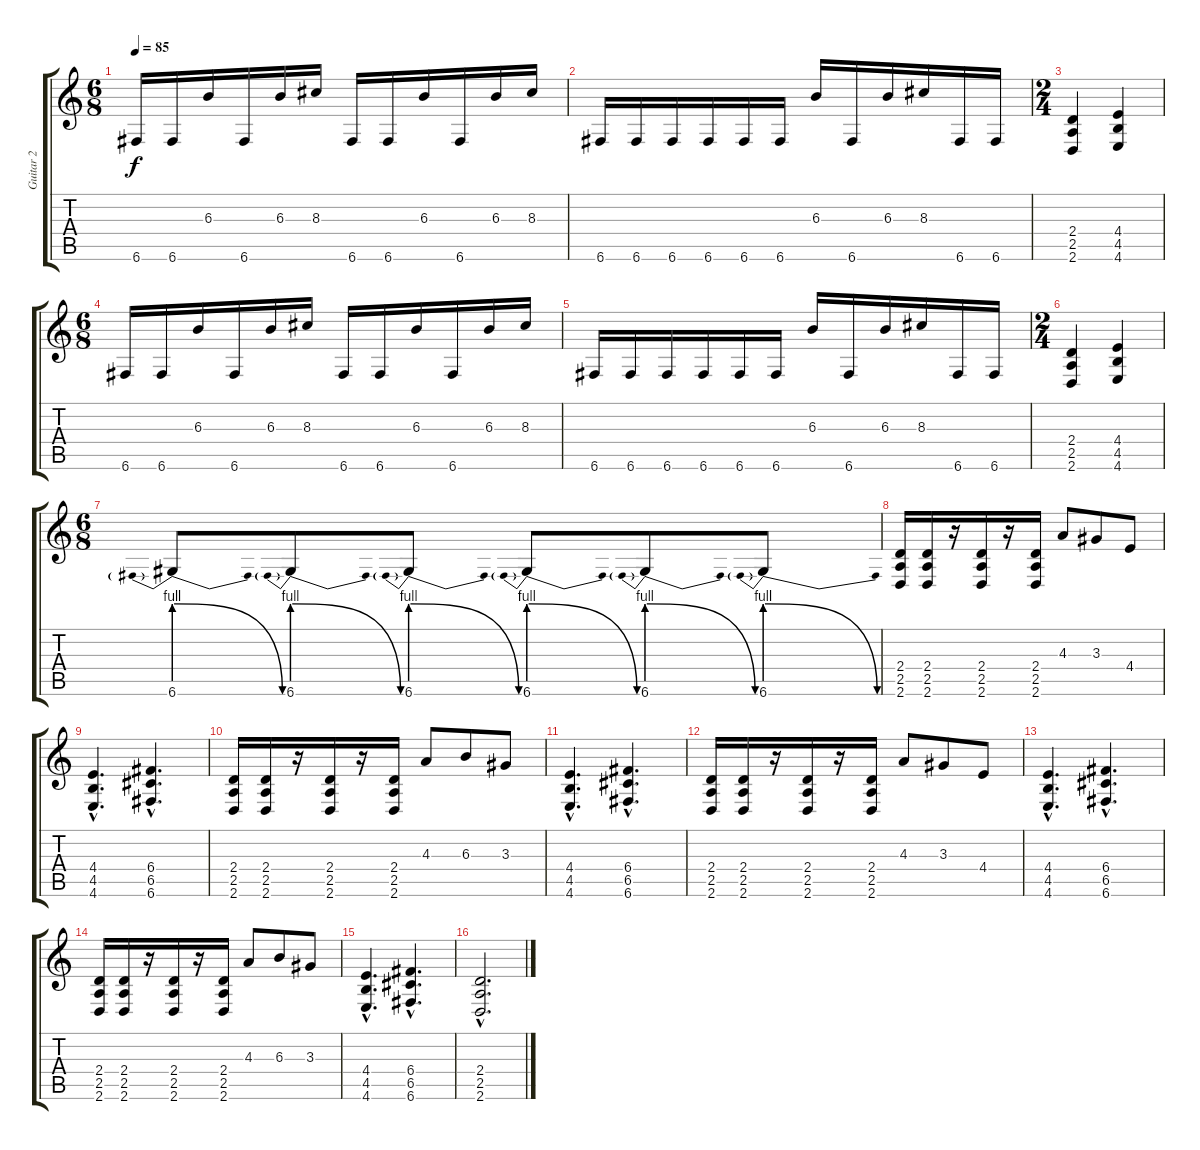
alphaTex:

\track ("Guitar 2" "Guitar 2") {instrument distortionguitar}
\staff {score tabs}
\tuning (D4 A3 F3 C3 G2 C2) {hide}
\ts (6 8)
\tempo 85
\clef g2
\ks c
6.6.16{dy f} 6.6.16 6.3.16 6.6.16 6.3.16 8.3.16 6.6.16 6.6.16 6.3.16 6.6.16 6.3.16 8.3.16 |
6.6.16 6.6.16 6.6.16 6.6.16 6.6.16 6.6.16 6.3.16 6.6.16 6.3.16 8.3.16 6.6.16 6.6.16 |
\ts (2 4)
(2.4 2.5 2.6).4 (4.4 4.5 4.6).4 |
\ts (6 8)
6.6.16 6.6.16 6.3.16 6.6.16 6.3.16 8.3.16 6.6.16 6.6.16 6.3.16 6.6.16 6.3.16 8.3.16 |
6.6.16 6.6.16 6.6.16 6.6.16 6.6.16 6.6.16 6.3.16 6.6.16 6.3.16 8.3.16 6.6.16 6.6.16 |
\ts (2 4)
(2.4 2.5 2.6).4 (4.4 4.5 4.6).4 |
\ts (6 8)
6.6{be (prebendrelease 0 4 60 0)}.8 6.6{be (prebendrelease 0 4 60 0)}.8 6.6{be (prebendrelease 0 4 60 0)}.8 6.6{be (prebendrelease 0 4 60 0)}.8 6.6{be (prebendrelease 0 4 60 0)}.8 6.6{be (prebendrelease 0 4 60 0)}.8 |
(2.4 2.5 2.6).16 (2.4 2.5 2.6).16 r.16 (2.4 2.5 2.6).16 r.16 (2.4 2.5 2.6).16 4.3.8 3.3.8 4.4.8 |
(4.4{hac} 4.5{hac} 4.6{hac}).4{d} (6.4{hac} 6.5{hac} 6.6{hac}).4{d} |
(2.4 2.5 2.6).16 (2.4 2.5 2.6).16 r.16 (2.4 2.5 2.6).16 r.16 (2.4 2.5 2.6).16 4.3.8 6.3.8 3.3.8 |
(4.4{hac} 4.5{hac} 4.6{hac}).4{d} (6.4{hac} 6.5{hac} 6.6{hac}).4{d} |
(2.4 2.5 2.6).16 (2.4 2.5 2.6).16 r.16 (2.4 2.5 2.6).16 r.16 (2.4 2.5 2.6).16 4.3.8 3.3.8 4.4.8 |
(4.4{hac} 4.5{hac} 4.6{hac}).4{d} (6.4{hac} 6.5{hac} 6.6{hac}).4{d} |
(2.4 2.5 2.6).16 (2.4 2.5 2.6).16 r.16 (2.4 2.5 2.6).16 r.16 (2.4 2.5 2.6).16 4.3.8 6.3.8 3.3.8 |
(4.4{hac} 4.5{hac} 4.6{hac}).4{d} (6.4{hac} 6.5{hac} 6.6{hac}).4{d} |
(2.4{hac} 2.5{hac} 2.6{hac}).2{d}
